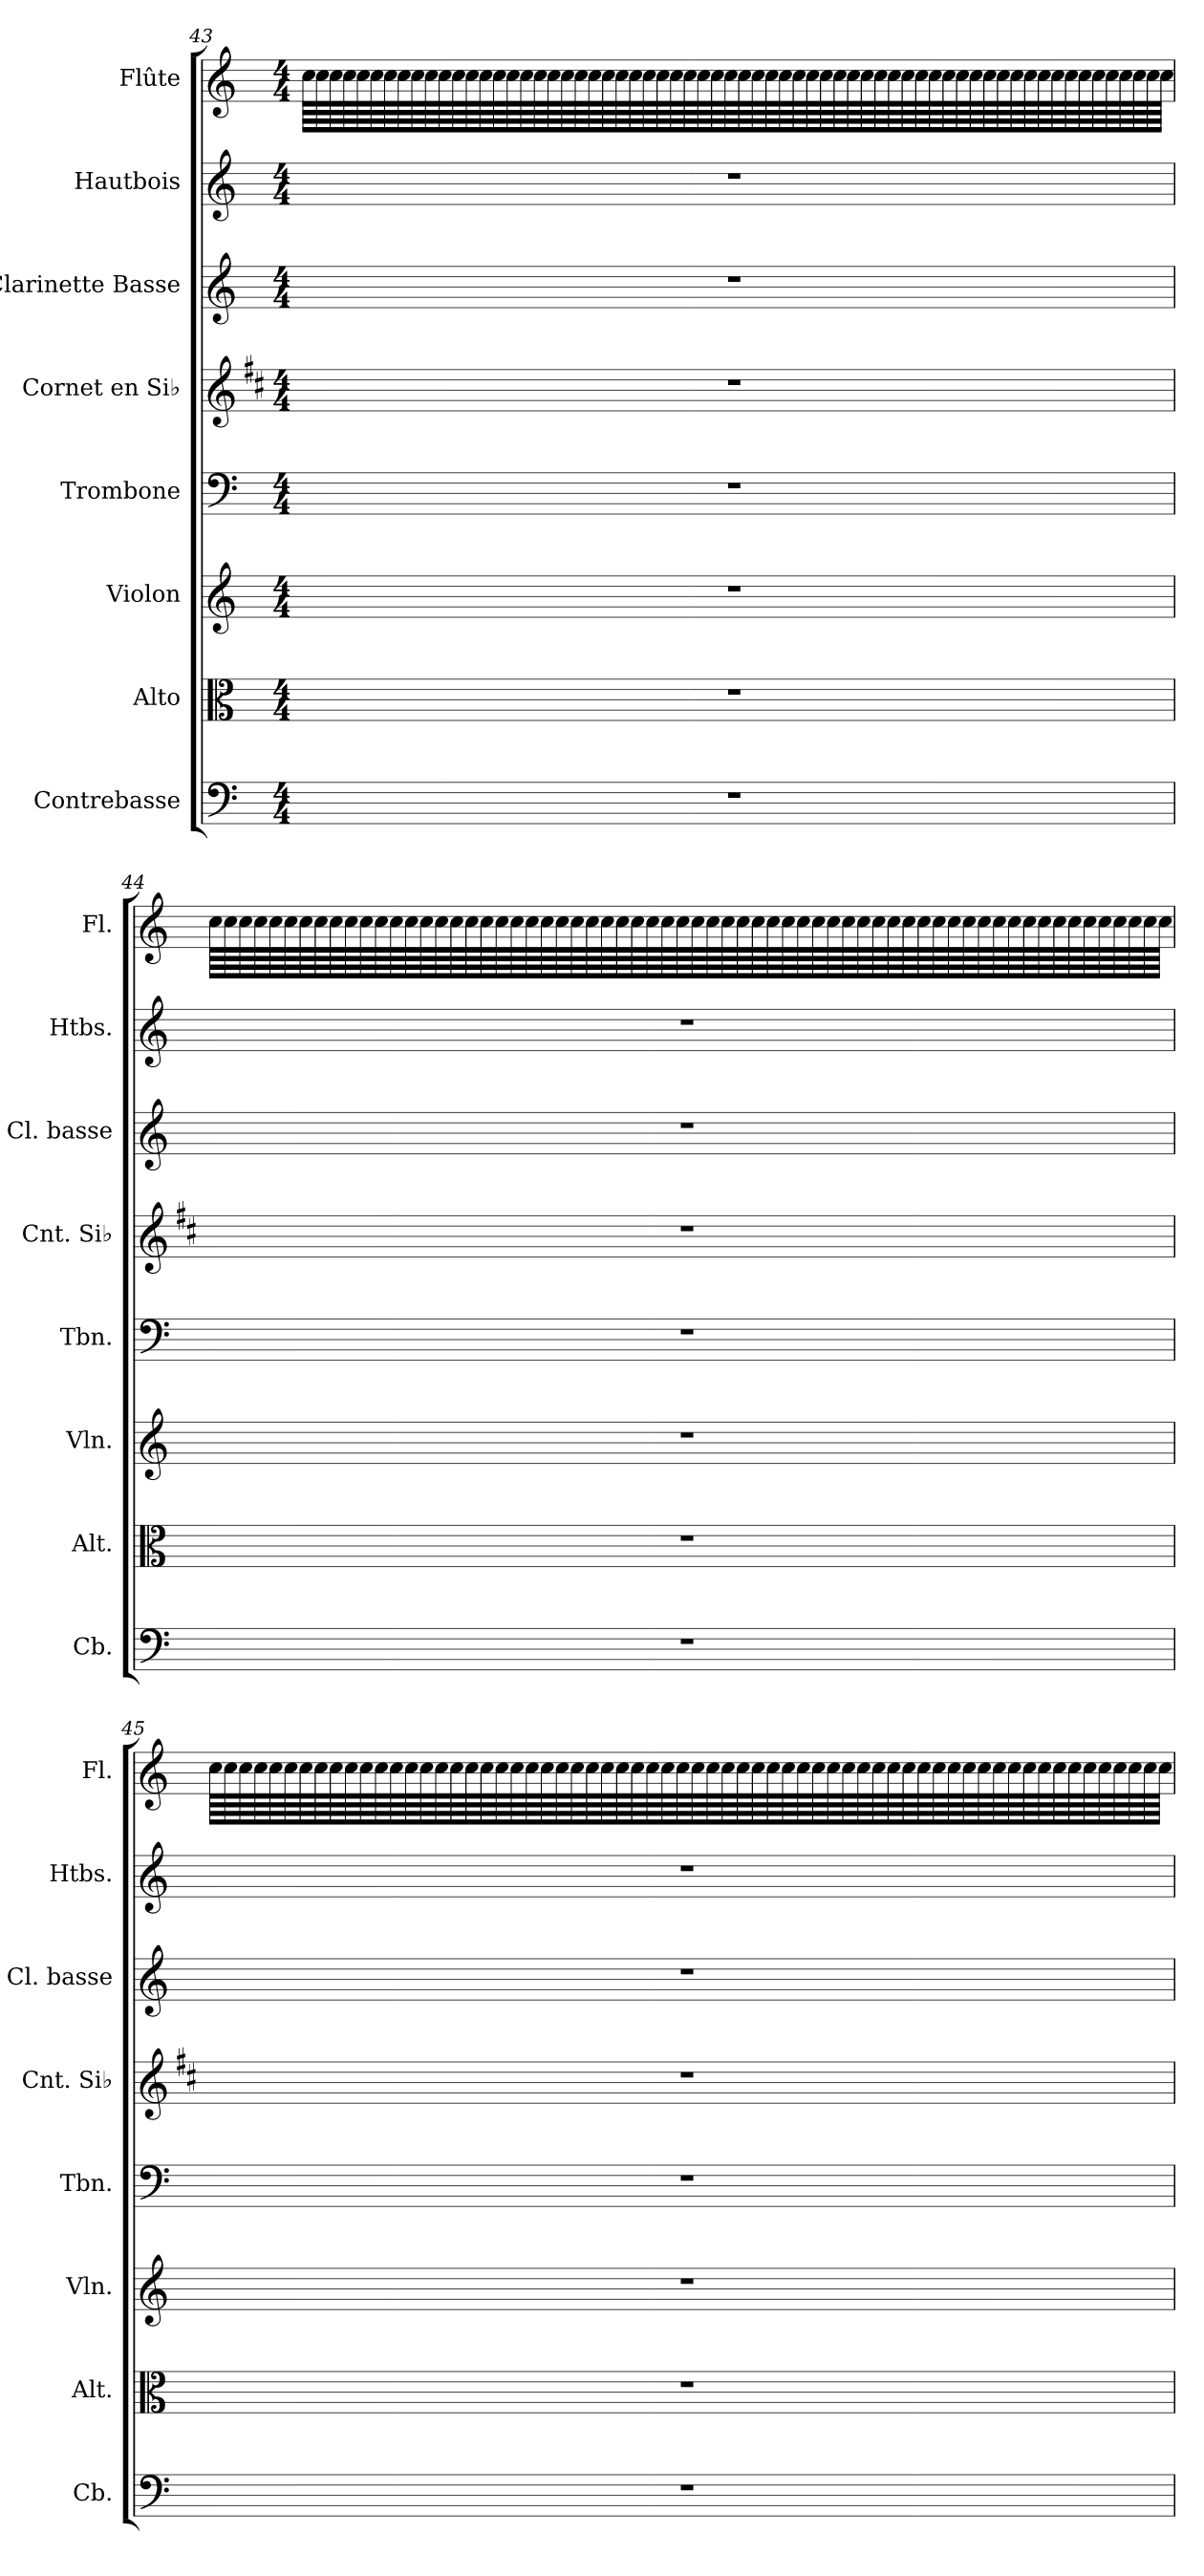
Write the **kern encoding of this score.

**kern	**kern	**kern	**kern	**kern	**kern	**kern	**kern
*part8	*part7	*part6	*part5	*part4	*part3	*part2	*part1
*staff8	*staff7	*staff6	*staff5	*staff4	*staff3	*staff2	*staff1
*I"Contrebasse	*I"Alto	*I"Violon	*I"Trombone	*I"Cornet en Si♭	*I"Clarinette Basse	*I"Hautbois	*I"Flûte
*I'Cb.	*I'Alt.	*I'Vln.	*I'Tbn.	*I'Cnt. Si♭	*I'Cl. basse	*I'Htbs.	*I'Fl.
!!LO:PB:g=z
*clefF4	*clefC3	*clefG2	*clefF4	*clefG2	*clefG2	*clefG2	*clefG2
*ITrd7c12	*	*	*	*ITrd1c2	*ITrd8c14	*	*
*k[]	*k[]	*k[]	*k[]	*k[]	*k[]	*k[]	*k[]
*M4/4	*M4/4	*M4/4	*M4/4	*M4/4	*M4/4	*M4/4	*M4/4
=43	=43	=43	=43	=43	=43	=43	=43
1r	1r	1r	1r	1r	1r	1r	64cc\LLLL
.	.	.	.	.	.	.	64cc\
.	.	.	.	.	.	.	64cc\
.	.	.	.	.	.	.	64cc\
.	.	.	.	.	.	.	64cc\
.	.	.	.	.	.	.	64cc\
.	.	.	.	.	.	.	64cc\
.	.	.	.	.	.	.	64cc\
.	.	.	.	.	.	.	64cc\
.	.	.	.	.	.	.	64cc\
.	.	.	.	.	.	.	64cc\
.	.	.	.	.	.	.	64cc\
.	.	.	.	.	.	.	64cc\
.	.	.	.	.	.	.	64cc\
.	.	.	.	.	.	.	64cc\
.	.	.	.	.	.	.	64cc\
.	.	.	.	.	.	.	64cc\
.	.	.	.	.	.	.	64cc\
.	.	.	.	.	.	.	64cc\
.	.	.	.	.	.	.	64cc\
.	.	.	.	.	.	.	64cc\
.	.	.	.	.	.	.	64cc\
.	.	.	.	.	.	.	64cc\
.	.	.	.	.	.	.	64cc\
.	.	.	.	.	.	.	64cc\
.	.	.	.	.	.	.	64cc\
.	.	.	.	.	.	.	64cc\
.	.	.	.	.	.	.	64cc\
.	.	.	.	.	.	.	64cc\
.	.	.	.	.	.	.	64cc\
.	.	.	.	.	.	.	64cc\
.	.	.	.	.	.	.	64cc\
.	.	.	.	.	.	.	64cc\
.	.	.	.	.	.	.	64cc\
.	.	.	.	.	.	.	64cc\
.	.	.	.	.	.	.	64cc\
.	.	.	.	.	.	.	64cc\
.	.	.	.	.	.	.	64cc\
.	.	.	.	.	.	.	64cc\
.	.	.	.	.	.	.	64cc\
.	.	.	.	.	.	.	64cc\
.	.	.	.	.	.	.	64cc\
.	.	.	.	.	.	.	64cc\
.	.	.	.	.	.	.	64cc\
.	.	.	.	.	.	.	64cc\
.	.	.	.	.	.	.	64cc\
.	.	.	.	.	.	.	64cc\
.	.	.	.	.	.	.	64cc\
.	.	.	.	.	.	.	64cc\
.	.	.	.	.	.	.	64cc\
.	.	.	.	.	.	.	64cc\
.	.	.	.	.	.	.	64cc\
.	.	.	.	.	.	.	64cc\
.	.	.	.	.	.	.	64cc\
.	.	.	.	.	.	.	64cc\
.	.	.	.	.	.	.	64cc\
.	.	.	.	.	.	.	64cc\
.	.	.	.	.	.	.	64cc\
.	.	.	.	.	.	.	64cc\
.	.	.	.	.	.	.	64cc\
.	.	.	.	.	.	.	64cc\
.	.	.	.	.	.	.	64cc\
.	.	.	.	.	.	.	64cc\
.	.	.	.	.	.	.	64cc\JJJJ
!!LO:PB:g=z
=44	=44	=44	=44	=44	=44	=44	=44
1r	1r	1r	1r	1r	1r	1r	64cc\LLLL
.	.	.	.	.	.	.	64cc\
.	.	.	.	.	.	.	64cc\
.	.	.	.	.	.	.	64cc\
.	.	.	.	.	.	.	64cc\
.	.	.	.	.	.	.	64cc\
.	.	.	.	.	.	.	64cc\
.	.	.	.	.	.	.	64cc\
.	.	.	.	.	.	.	64cc\
.	.	.	.	.	.	.	64cc\
.	.	.	.	.	.	.	64cc\
.	.	.	.	.	.	.	64cc\
.	.	.	.	.	.	.	64cc\
.	.	.	.	.	.	.	64cc\
.	.	.	.	.	.	.	64cc\
.	.	.	.	.	.	.	64cc\
.	.	.	.	.	.	.	64cc\
.	.	.	.	.	.	.	64cc\
.	.	.	.	.	.	.	64cc\
.	.	.	.	.	.	.	64cc\
.	.	.	.	.	.	.	64cc\
.	.	.	.	.	.	.	64cc\
.	.	.	.	.	.	.	64cc\
.	.	.	.	.	.	.	64cc\
.	.	.	.	.	.	.	64cc\
.	.	.	.	.	.	.	64cc\
.	.	.	.	.	.	.	64cc\
.	.	.	.	.	.	.	64cc\
.	.	.	.	.	.	.	64cc\
.	.	.	.	.	.	.	64cc\
.	.	.	.	.	.	.	64cc\
.	.	.	.	.	.	.	64cc\
.	.	.	.	.	.	.	64cc\
.	.	.	.	.	.	.	64cc\
.	.	.	.	.	.	.	64cc\
.	.	.	.	.	.	.	64cc\
.	.	.	.	.	.	.	64cc\
.	.	.	.	.	.	.	64cc\
.	.	.	.	.	.	.	64cc\
.	.	.	.	.	.	.	64cc\
.	.	.	.	.	.	.	64cc\
.	.	.	.	.	.	.	64cc\
.	.	.	.	.	.	.	64cc\
.	.	.	.	.	.	.	64cc\
.	.	.	.	.	.	.	64cc\
.	.	.	.	.	.	.	64cc\
.	.	.	.	.	.	.	64cc\
.	.	.	.	.	.	.	64cc\
.	.	.	.	.	.	.	64cc\
.	.	.	.	.	.	.	64cc\
.	.	.	.	.	.	.	64cc\
.	.	.	.	.	.	.	64cc\
.	.	.	.	.	.	.	64cc\
.	.	.	.	.	.	.	64cc\
.	.	.	.	.	.	.	64cc\
.	.	.	.	.	.	.	64cc\
.	.	.	.	.	.	.	64cc\
.	.	.	.	.	.	.	64cc\
.	.	.	.	.	.	.	64cc\
.	.	.	.	.	.	.	64cc\
.	.	.	.	.	.	.	64cc\
.	.	.	.	.	.	.	64cc\
.	.	.	.	.	.	.	64cc\
.	.	.	.	.	.	.	64cc\JJJJ
!!LO:PB:g=z
=45	=45	=45	=45	=45	=45	=45	=45
1r	1r	1r	1r	1r	1r	1r	64cc\LLLL
.	.	.	.	.	.	.	64cc\
.	.	.	.	.	.	.	64cc\
.	.	.	.	.	.	.	64cc\
.	.	.	.	.	.	.	64cc\
.	.	.	.	.	.	.	64cc\
.	.	.	.	.	.	.	64cc\
.	.	.	.	.	.	.	64cc\
.	.	.	.	.	.	.	64cc\
.	.	.	.	.	.	.	64cc\
.	.	.	.	.	.	.	64cc\
.	.	.	.	.	.	.	64cc\
.	.	.	.	.	.	.	64cc\
.	.	.	.	.	.	.	64cc\
.	.	.	.	.	.	.	64cc\
.	.	.	.	.	.	.	64cc\
.	.	.	.	.	.	.	64cc\
.	.	.	.	.	.	.	64cc\
.	.	.	.	.	.	.	64cc\
.	.	.	.	.	.	.	64cc\
.	.	.	.	.	.	.	64cc\
.	.	.	.	.	.	.	64cc\
.	.	.	.	.	.	.	64cc\
.	.	.	.	.	.	.	64cc\
.	.	.	.	.	.	.	64cc\
.	.	.	.	.	.	.	64cc\
.	.	.	.	.	.	.	64cc\
.	.	.	.	.	.	.	64cc\
.	.	.	.	.	.	.	64cc\
.	.	.	.	.	.	.	64cc\
.	.	.	.	.	.	.	64cc\
.	.	.	.	.	.	.	64cc\
.	.	.	.	.	.	.	64cc\
.	.	.	.	.	.	.	64cc\
.	.	.	.	.	.	.	64cc\
.	.	.	.	.	.	.	64cc\
.	.	.	.	.	.	.	64cc\
.	.	.	.	.	.	.	64cc\
.	.	.	.	.	.	.	64cc\
.	.	.	.	.	.	.	64cc\
.	.	.	.	.	.	.	64cc\
.	.	.	.	.	.	.	64cc\
.	.	.	.	.	.	.	64cc\
.	.	.	.	.	.	.	64cc\
.	.	.	.	.	.	.	64cc\
.	.	.	.	.	.	.	64cc\
.	.	.	.	.	.	.	64cc\
.	.	.	.	.	.	.	64cc\
.	.	.	.	.	.	.	64cc\
.	.	.	.	.	.	.	64cc\
.	.	.	.	.	.	.	64cc\
.	.	.	.	.	.	.	64cc\
.	.	.	.	.	.	.	64cc\
.	.	.	.	.	.	.	64cc\
.	.	.	.	.	.	.	64cc\
.	.	.	.	.	.	.	64cc\
.	.	.	.	.	.	.	64cc\
.	.	.	.	.	.	.	64cc\
.	.	.	.	.	.	.	64cc\
.	.	.	.	.	.	.	64cc\
.	.	.	.	.	.	.	64cc\
.	.	.	.	.	.	.	64cc\
.	.	.	.	.	.	.	64cc\
.	.	.	.	.	.	.	64cc\JJJJ
=	=	=	=	=	=	=	=
*-	*-	*-	*-	*-	*-	*-	*-
